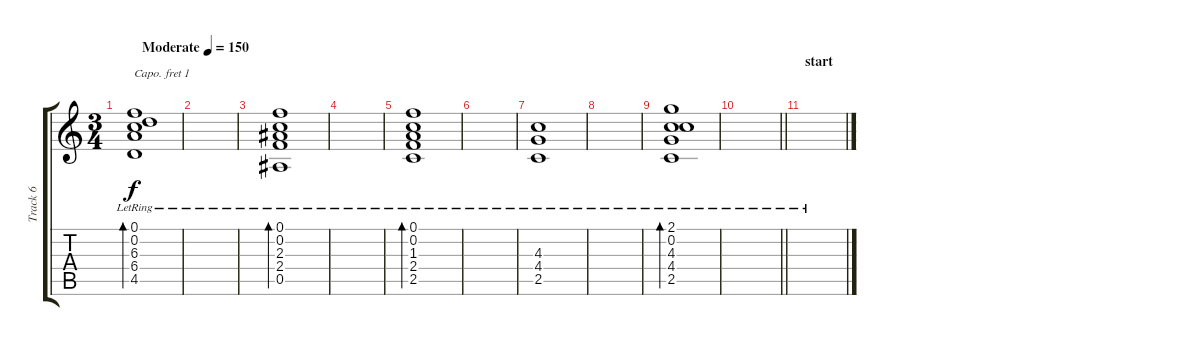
\track ("Track 6" "Track 6") {instrument distortionguitar}
\staff {score tabs}
\capo 1
\tuning (E4 B3 G3 D3 A2 E2) {hide}
\ts (3 4)
\tempo (150 "Moderate")
\clef g2
\ks c
(0.1{lr} 0.2{lr} 6.3{lr} 6.4{lr} 4.5{lr}).1{bd 480 dy f instrument distortionguitar} |
|
(0.1{lr} 0.2{lr} 2.3{lr} 2.4{lr} 0.5{lr}).1{bd 480} |
|
(0.1{lr} 0.2{lr} 1.3{lr} 2.4{lr} 2.5{lr}).1{bd 480} |
|
(4.3{lr} 4.4{lr} 2.5{lr}).1 |
|
(2.1{lr} 0.2{lr} 4.3{lr} 4.4{lr} 2.5{lr}).1{bd 480} |
\barLineRight lightlight
|
\section ("" "start")
